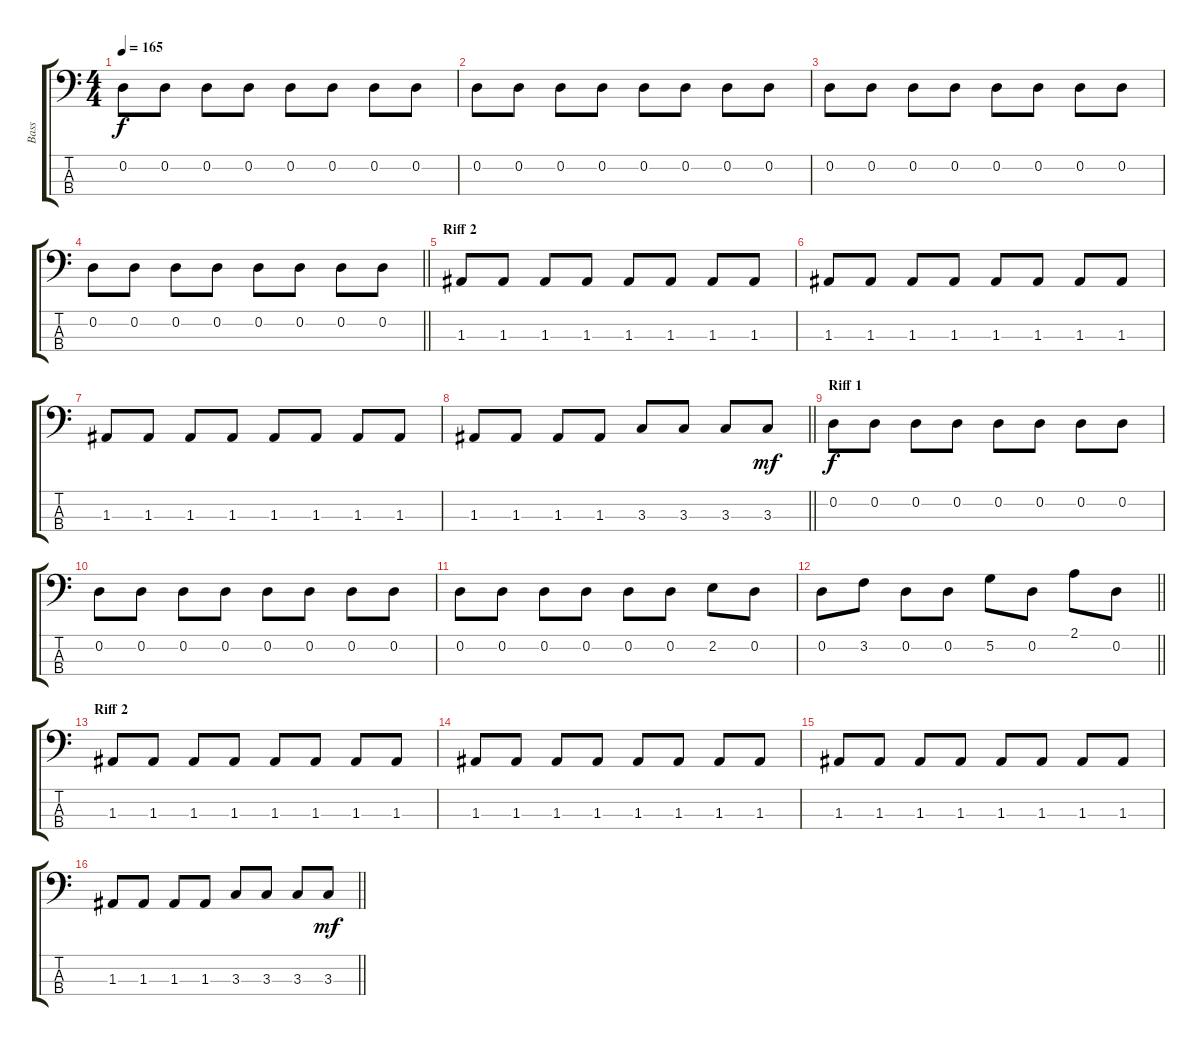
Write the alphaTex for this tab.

\track ("Bass" "Bass") {instrument electricbasspick}
\staff {score tabs}
\tuning (G2 D2 A1 E1) {hide}
\ts (4 4)
\tempo 165
\clef f4
\ks c
0.2.8{dy f} 0.2.8 0.2.8 0.2.8 0.2.8 0.2.8 0.2.8 0.2.8 |
0.2.8 0.2.8 0.2.8 0.2.8 0.2.8 0.2.8 0.2.8 0.2.8 |
0.2.8 0.2.8 0.2.8 0.2.8 0.2.8 0.2.8 0.2.8 0.2.8 |
\barLineRight lightlight
0.2.8 0.2.8 0.2.8 0.2.8 0.2.8 0.2.8 0.2.8 0.2.8 |
\section ("" "Riff 2")
1.3.8 1.3.8 1.3.8 1.3.8 1.3.8 1.3.8 1.3.8 1.3.8 |
1.3.8 1.3.8 1.3.8 1.3.8 1.3.8 1.3.8 1.3.8 1.3.8 |
1.3.8 1.3.8 1.3.8 1.3.8 1.3.8 1.3.8 1.3.8 1.3.8 |
\barLineRight lightlight
1.3.8 1.3.8 1.3.8 1.3.8 3.3.8 3.3.8 3.3.8 3.3.8{dy mf} |
\section ("" "Riff 1")
0.2.8{dy f} 0.2.8 0.2.8 0.2.8 0.2.8 0.2.8 0.2.8 0.2.8 |
0.2.8 0.2.8 0.2.8 0.2.8 0.2.8 0.2.8 0.2.8 0.2.8 |
0.2.8 0.2.8 0.2.8 0.2.8 0.2.8 0.2.8 2.2.8 0.2.8 |
\barLineRight lightlight
0.2.8 3.2.8 0.2.8 0.2.8 5.2.8 0.2.8 2.1.8 0.2.8 |
\section ("" "Riff 2")
1.3.8 1.3.8 1.3.8 1.3.8 1.3.8 1.3.8 1.3.8 1.3.8 |
1.3.8 1.3.8 1.3.8 1.3.8 1.3.8 1.3.8 1.3.8 1.3.8 |
1.3.8 1.3.8 1.3.8 1.3.8 1.3.8 1.3.8 1.3.8 1.3.8 |
\barLineRight lightlight
1.3.8 1.3.8 1.3.8 1.3.8 3.3.8 3.3.8 3.3.8 3.3.8{dy mf}
